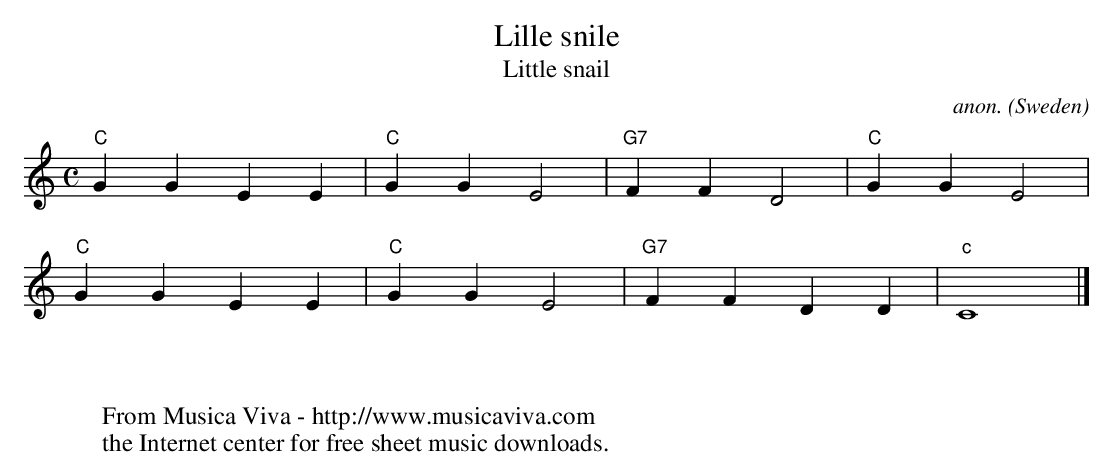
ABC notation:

X:1
T:Lille snile
T:Little snail
C:anon.
O:Sweden
M:C
L:1/4
K:C
"C"GGEE|"C"GGE2|"G7"FFD2|"C"GGE2|
"C"GGEE|"C"GGE2|"G7"FFDD|"c"C4|]
W:
W:
W:  From Musica Viva - http://www.musicaviva.com
W:  the Internet center for free sheet music downloads.
